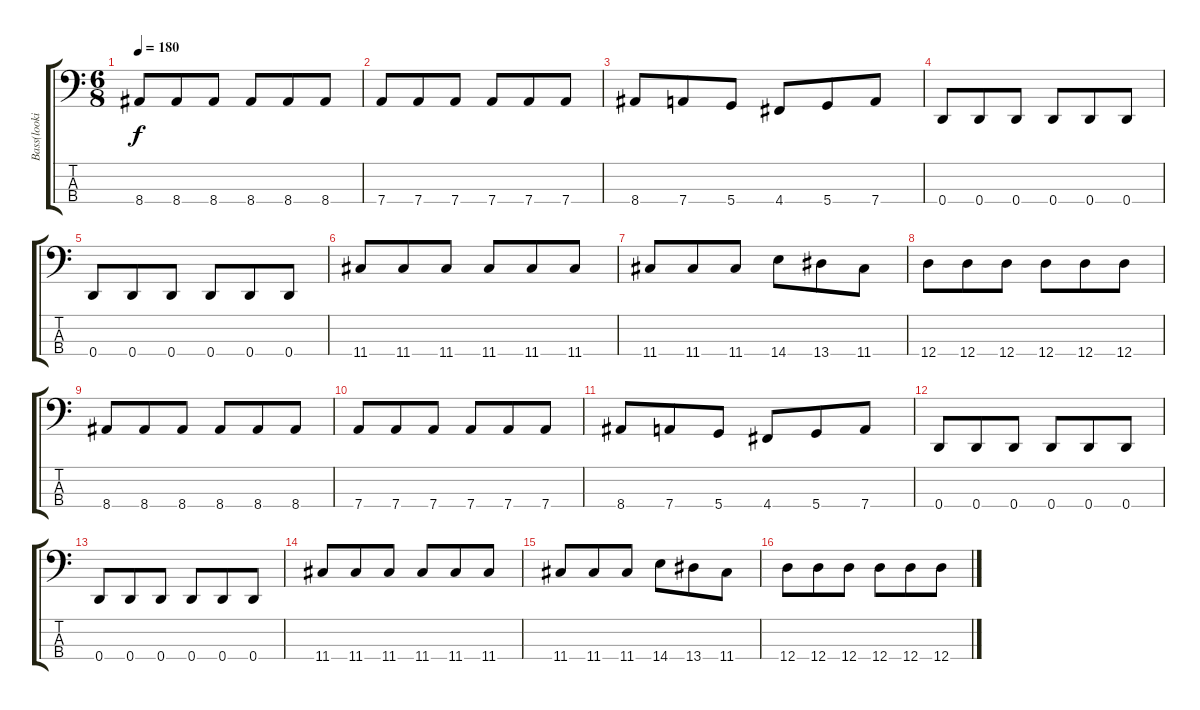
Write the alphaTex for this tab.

\track ("Bass(looking)" "Bass(looki") {instrument electricbasspick}
\staff {score tabs}
\tuning (G2 D2 A1 D1) {hide}
\ts (6 8)
\tempo 180
\clef f4
\ks c
8.4.8{dy f} 8.4.8 8.4.8 8.4.8 8.4.8 8.4.8 |
7.4.8 7.4.8 7.4.8 7.4.8 7.4.8 7.4.8 |
8.4.8 7.4.8 5.4.8 4.4.8 5.4.8 7.4.8 |
0.4.8 0.4.8 0.4.8 0.4.8 0.4.8 0.4.8 |
0.4.8 0.4.8 0.4.8 0.4.8 0.4.8 0.4.8 |
11.4.8 11.4.8 11.4.8 11.4.8 11.4.8 11.4.8 |
11.4.8 11.4.8 11.4.8 14.4.8 13.4.8 11.4.8 |
12.4.8 12.4.8 12.4.8 12.4.8 12.4.8 12.4.8 |
8.4.8 8.4.8 8.4.8 8.4.8 8.4.8 8.4.8 |
7.4.8 7.4.8 7.4.8 7.4.8 7.4.8 7.4.8 |
8.4.8 7.4.8 5.4.8 4.4.8 5.4.8 7.4.8 |
0.4.8 0.4.8 0.4.8 0.4.8 0.4.8 0.4.8 |
0.4.8 0.4.8 0.4.8 0.4.8 0.4.8 0.4.8 |
11.4.8 11.4.8 11.4.8 11.4.8 11.4.8 11.4.8 |
11.4.8 11.4.8 11.4.8 14.4.8 13.4.8 11.4.8 |
12.4.8 12.4.8 12.4.8 12.4.8 12.4.8 12.4.8
